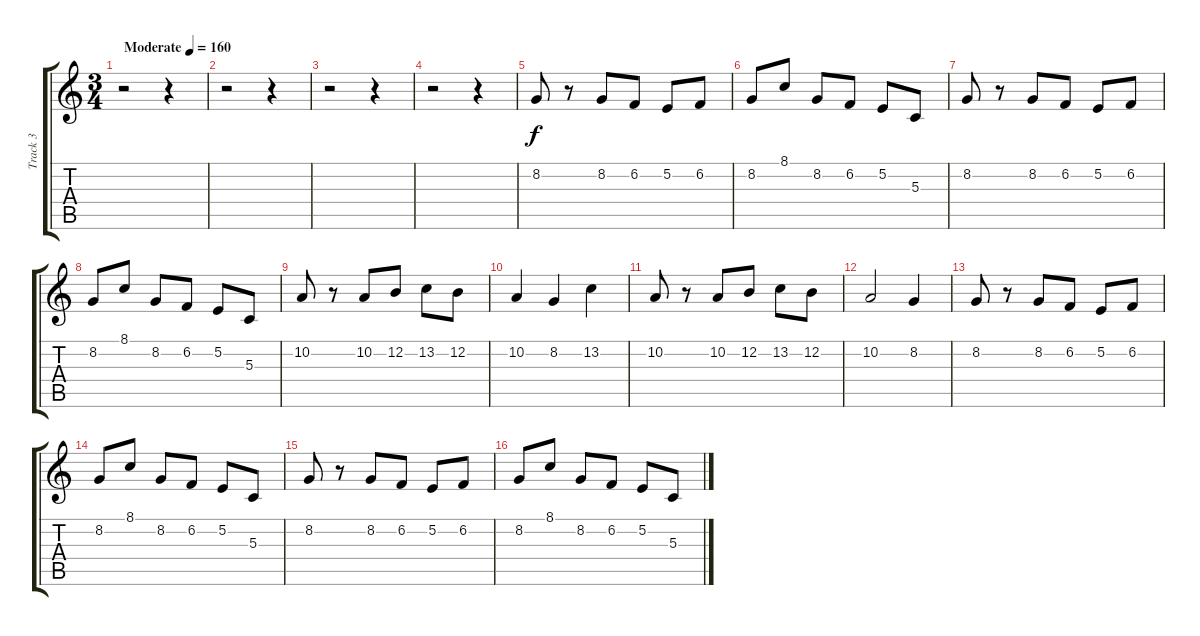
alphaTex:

\track ("Track 3" "Track 3") {instrument flute}
\staff {score tabs}
\tuning (E4 B3 G3 D3 A2 E2) {hide}
\ts (3 4)
\tempo (160 "Moderate")
\clef g2
\ks c
r.2{dy f instrument flute} r.4 |
r.2 r.4 |
r.2 r.4 |
r.2 r.4 |
8.2.8 r.8 8.2.8 6.2.8 5.2.8 6.2.8 |
8.2.8 8.1.8 8.2.8 6.2.8 5.2.8 5.3.8 |
8.2.8 r.8 8.2.8 6.2.8 5.2.8 6.2.8 |
8.2.8 8.1.8 8.2.8 6.2.8 5.2.8 5.3.8 |
10.2.8 r.8 10.2.8 12.2.8 13.2.8 12.2.8 |
10.2.4 8.2.4 13.2.4 |
10.2.8 r.8 10.2.8 12.2.8 13.2.8 12.2.8 |
10.2.2 8.2.4 |
8.2.8 r.8 8.2.8 6.2.8 5.2.8 6.2.8 |
8.2.8 8.1.8 8.2.8 6.2.8 5.2.8 5.3.8 |
8.2.8 r.8 8.2.8 6.2.8 5.2.8 6.2.8 |
8.2.8 8.1.8 8.2.8 6.2.8 5.2.8 5.3.8
